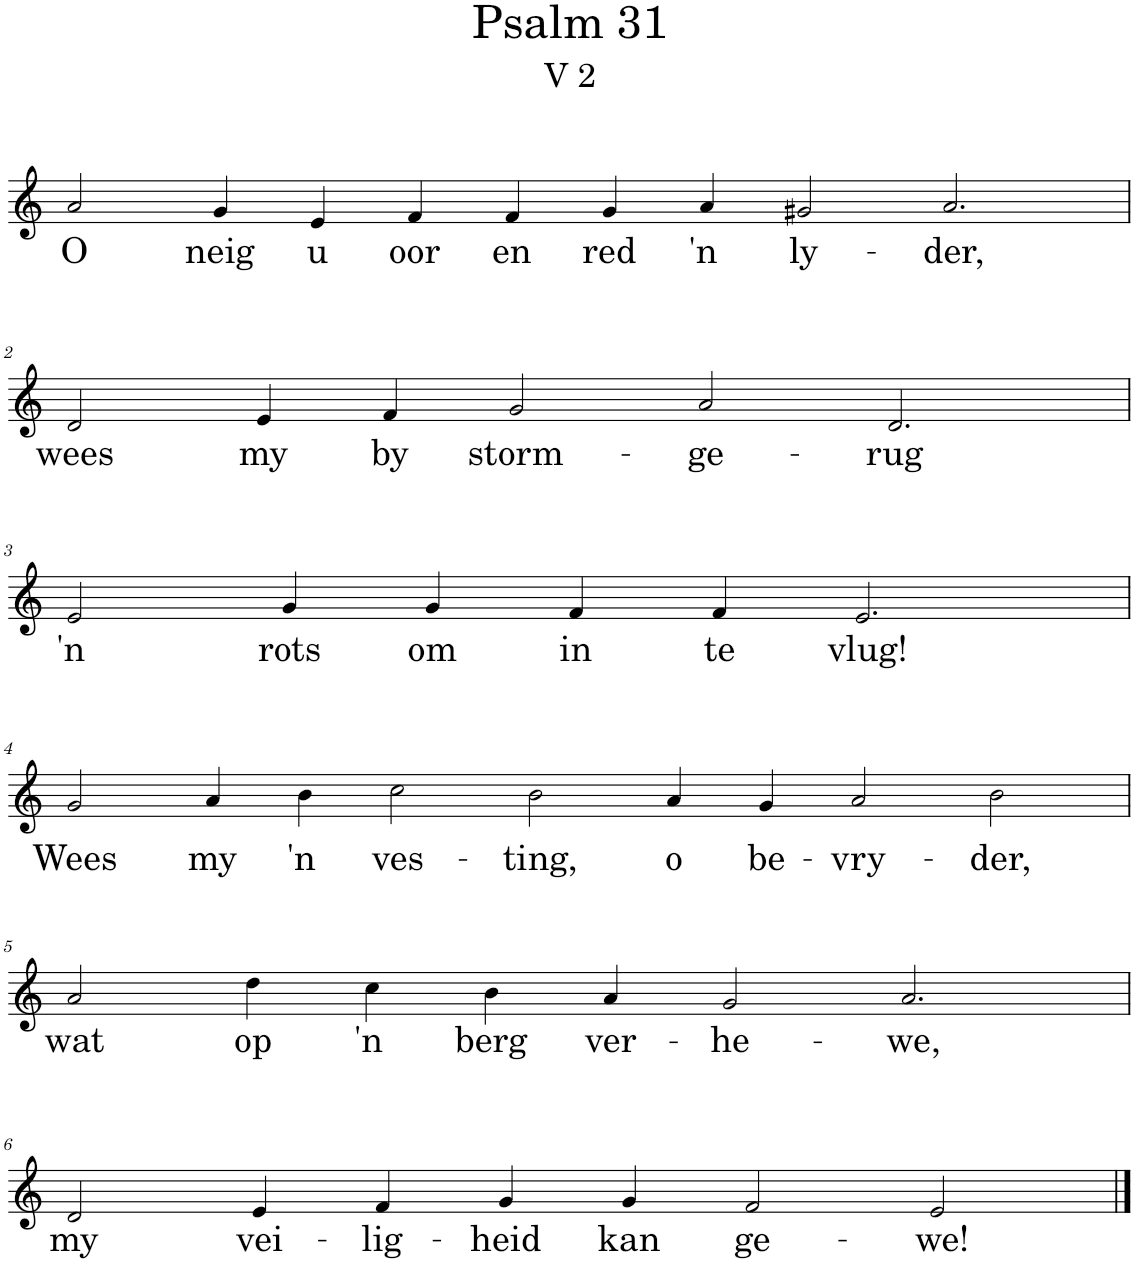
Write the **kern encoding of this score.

**kern	**text
*part1	*part1
*staff1	*staff1
*I"Pipe Organ	*
*I'Org.	*
*clefG2	*
*k[]	*
*M14/4	*
=1	=1
!	!LO:LY:b
2a/	O
!	!LO:LY:b
4g/	neig
!	!LO:LY:b
4e/	u
!	!LO:LY:b
4f/	oor
!	!LO:LY:b
4f/	en
!	!LO:LY:b
4g/	red
!	!LO:LY:b
4a/	'n
!	!LO:LY:b
2g#X/	ly-
!	!LO:LY:b
2.a/	-der,
!!LO:LB:g=z
=2	=2
*M12/4	*
!	!LO:LY:b
2d/	wees
!	!LO:LY:b
4e/	my
!	!LO:LY:b
4f/	by
!	!LO:LY:b
2g/	storm-
!	!LO:LY:b
2a/	-ge-
!	!LO:LY:b
2.d/	-rug
!!LO:LB:g=z
=3	=3
!	!LO:LY:b
2e/	'n
!	!LO:LY:b
4g/	rots
!	!LO:LY:b
4g/	om
!	!LO:LY:b
4f/	in
!	!LO:LY:b
4f/	te
!	!LO:LY:b
2.e/	vlug!
!!LO:LB:g=z
=4	=4
*M14/4	*
!	!LO:LY:b
2g/	Wees
!	!LO:LY:b
4a/	my
!	!LO:LY:b
4b\	'n
!	!LO:LY:b
2cc\	ves-
!	!LO:LY:b
2b\	-ting,
!	!LO:LY:b
4a/	o
!	!LO:LY:b
4g/	be-
!	!LO:LY:b
2a/	-vry-
!	!LO:LY:b
2b\	-der,
!!LO:LB:g=z
=5	=5
!	!LO:LY:b
2a/	wat
!	!LO:LY:b
4dd\	op
!	!LO:LY:b
4cc\	'n
!	!LO:LY:b
4b\	berg
!	!LO:LY:b
4a/	ver-
!	!LO:LY:b
2g/	-he-
!	!LO:LY:b
2.a/	-we,
!!LO:LB:g=z
=6	=6
!	!LO:LY:b
2d/	my
!	!LO:LY:b
4e/	vei-
!	!LO:LY:b
4f/	-lig-
!	!LO:LY:b
4g/	-heid
!	!LO:LY:b
4g/	kan
!	!LO:LY:b
2f/	ge-
!	!LO:LY:b
2e/	-we!
==	==
*-	*-
